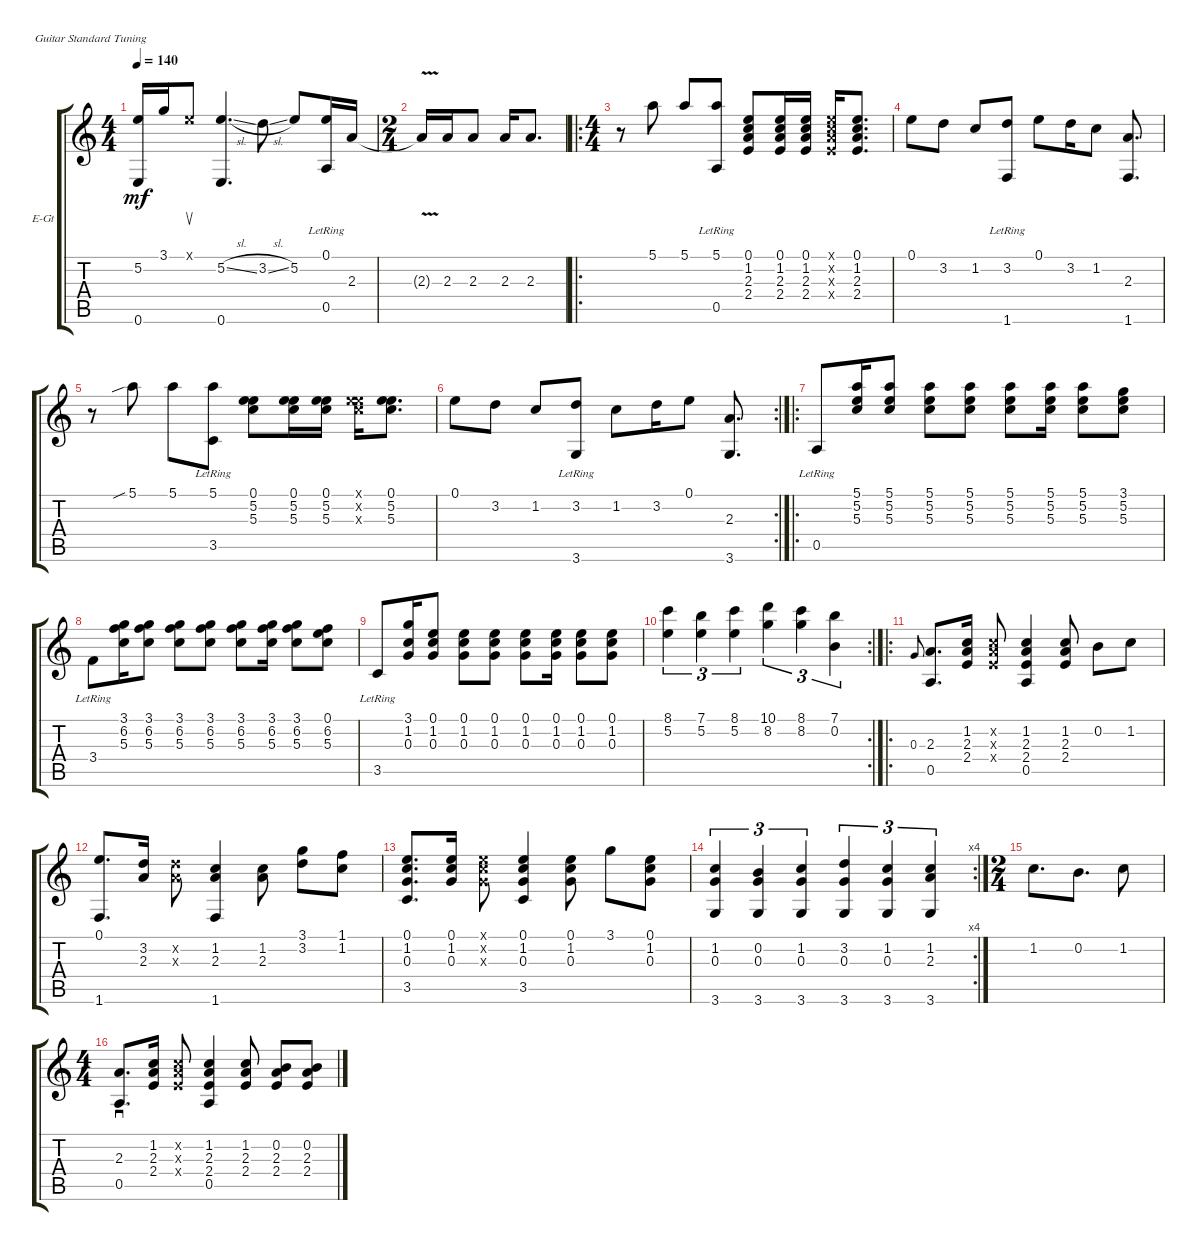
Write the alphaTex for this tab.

\defaultSystemsLayout 4
\bracketExtendMode groupsimilarinstruments
\firstSystemTrackNameOrientation horizontal
\otherSystemsTrackNameOrientation horizontal
\track ("Electric Guitar" "E-Gt") {instrument electricguitarclean}
\staff {score tabs}
\tuning (E4 B3 G3 D3 A2 E2)
\ts (4 4)
\tempo 140
\clef g2
\ks c
(0.6{t} 5.2{t}).16{dy mf} 3.1.16 0.1{x}.8{su} (0.6 5.2{sl}).4{d} 3.2{sl}.8 5.2.8 (0.5{lr} 0.1).16 2.3.16 |
\ts (2 4)
2.3{v t}.16 2.3.16 2.3.8 2.3.16 2.3.8{d} |
\ro
\ts (4 4)
r.8 5.1.8 5.1.8 (5.1 0.5{lr}).8 (2.4 2.3 1.2 0.1).8 (2.4 2.3 1.2 0.1).16 (2.4 2.3 1.2 0.1).16 (2.4{x} 2.3{x} 1.2{x} 0.1{x}).16 (2.4 2.3 1.2 0.1).8{d} |
0.1.8 3.2.8 1.2.8 (3.2 1.6{lr}).8 0.1.8 3.2.16 1.2.8 (2.3 1.6).8{d} |
r.8 5.1{sib}.8 5.1.8 (5.1 3.5{lr}).8 (0.1 5.2 5.3).8 (0.1 5.2 5.3).16 (0.1 5.2 5.3).16 (0.1{x} 5.2{x} 5.3{x}).16 (5.2 5.3 0.1).8{d} |
\rc 2
0.1.8 3.2.8 1.2.8 (3.2 3.6{lr}).8 1.2.8 3.2.16 0.1.8 (2.3 3.6).8{d} |
\ro
0.5{lr}.8 (5.1 5.2 5.3).16 (5.1 5.2 5.3).8 (5.1 5.2 5.3).8 (5.1 5.2 5.3).8 (5.1 5.2 5.3).8 (5.1 5.2 5.3).16 (5.1 5.2 5.3).8 (5.3 5.2 3.1).8 |
3.4{lr}.8 (6.2 5.3 3.1).16 (5.3 6.2 3.1).8 (6.2 5.3 3.1).8 (5.3 6.2 3.1).8 (6.2 5.3 3.1).8 (5.3 6.2 3.1).16 (6.2 5.3 3.1).8 (5.3 6.2 0.1).8 |
3.5{lr}.8 (3.1 1.2 0.3).16 (0.1 1.2 0.3).8 (0.1 1.2 0.3).8 (0.1 1.2 0.3).8 (0.1 1.2 0.3).8 (0.1 1.2 0.3).16 (0.1 1.2 0.3).8 (0.1 1.2 0.3).8 |
\rc 2
(8.1 5.2).4{tu (3 2)} (7.1 5.2).4{tu (3 2)} (8.1 5.2).4{tu (3 2)} (10.1 8.2).4{tu (3 2)} (8.1 8.2).4{tu (3 2)} (7.1 0.2).4{tu (3 2)} |
\ro
0.3.8{gr onbeat} (2.3 0.5).8{d} (1.2 2.3 2.4).16 (1.2{x} 2.3{x} 2.4{x}).8 (1.2 2.3 2.4 0.5).4 (2.4 1.2 2.3).8 0.2.8 1.2.8 |
(1.6 0.1).8{d} (3.2 2.3).16 (3.2{x} 2.3{x}).8 (1.2 2.3 1.6).4 (2.3 1.2).8 (3.1 3.2).8 (1.1 1.2).8 |
(3.5 0.3 1.2 0.1).8{d} (0.1 1.2 0.3).16 (0.1{x} 1.2{x} 0.3{x}).8 (0.1 1.2 0.3 3.5).4 (0.3 1.2 0.1).8 3.1.8 (0.1 1.2 0.3).8 |
\rc 4
(3.6 1.2 0.3).4{tu (3 2)} (0.2 0.3 3.6).4{tu (3 2)} (1.2 0.3 3.6).4{tu (3 2)} (3.2 0.3 3.6).4{tu (3 2)} (1.2 0.3 3.6).4{tu (3 2)} (1.2 2.3 3.6).4{tu (3 2)} |
\ts (2 4)
1.2.8{d} 0.2.8{d} 1.2.8 |
\ts (4 4)
(0.5 2.3).8{d sd} (1.2 2.3 2.4).16 (1.2{x} 2.3{x} 2.4{x}).8 (1.2 2.3 2.4 0.5).4 (1.2 2.3 2.4).8 (0.2 2.3 2.4).8 (0.2 2.3 2.4).8
